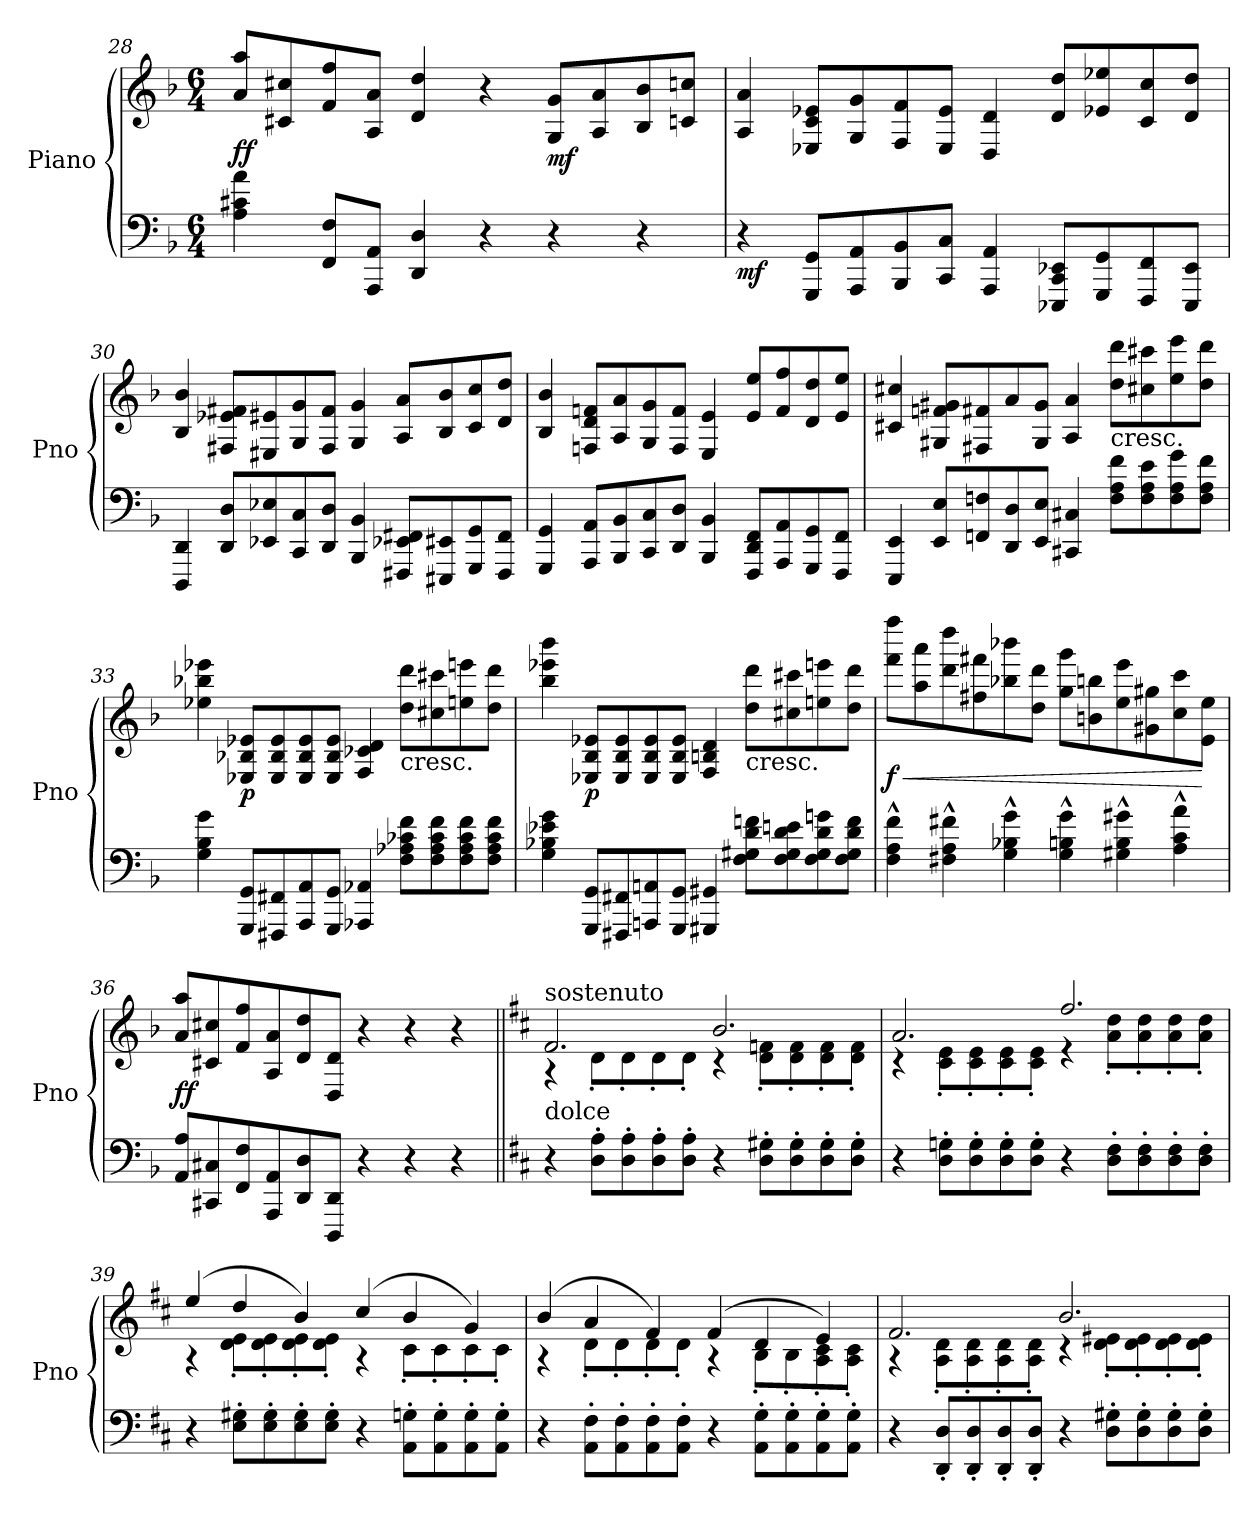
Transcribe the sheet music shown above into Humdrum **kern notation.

**kern	**kern	**dynam
*part1	*part1	*part1
*staff2	*staff1	*staff1/2
*I"Piano	*	*
*I'Pno	*	*
*clefF4	*clefG2	*
*k[b-]	*k[b-]	*
*F:	*F:	*
*M6/4	*M6/4	*
=28	=28	=28
!	!	!LO:DY:b
4A\ 4c#X\ 4a\	8a/ 8aa/L	ff
.	8c#X/ 8cc#X/	.
8FF/ 8F/L	8f/ 8ff/	.
8AAA/ 8AA/J	8A/ 8a/J	.
4DD/ 4D/	4d/ 4dd/	.
4r	4r	.
!	!	!LO:DY:b
4r	8G/ 8g/L	mf
.	8A/ 8a/	.
4r	8B-/ 8b-/	.
.	8cn/ 8ccn/J	.
!!LO:LB:g=z
=29	=29	=29
!	!	!LO:DY:b=2
4r	4A/ 4a/	mf
8GGG/ 8GG/L	8E-X/ 8c/ 8e-X/L	.
8AAA/ 8AA/	8G/ 8g/	.
8BBB-/ 8BB-/	8F/ 8f/	.
8CC/ 8C/J	8E-/ 8e-/J	.
4AAA/ 4AA/	4D/ 4d/	.
8EEE-X/ 8CC/ 8EE-X/L	8d/ 8dd/L	.
8GGG/ 8GG/	8e-X/ 8ee-X/	.
8FFF/ 8FF/	8c/ 8cc/	.
8EEE-/ 8EE-/J	8d/ 8dd/J	.
=30	=30	=30
4DDD/ 4DD/	4B-/ 4b-/	.
8DD/ 8D/L	8F#X/ 8e-X/ 8f#X/L	.
8EE-X/ 8E-X/	8E#X/ 8e#X/	.
8CC/ 8C/	8G/ 8g/	.
8DD/ 8D/J	8F#/ 8f#/J	.
4BBB-/ 4BB-/	4G/ 4g/	.
8FFF#X/ 8EE-X/ 8FF#X/L	8A/ 8a/L	.
8EEE#X/ 8EE#X/	8B-/ 8b-/	.
8GGG/ 8GG/	8c/ 8cc/	.
8FFF#/ 8FF#/J	8d/ 8dd/J	.
=31	=31	=31
4GGG/ 4GG/	4B-/ 4b-/	.
8AAA/ 8AA/L	8Fn/ 8d/ 8fn/L	.
8BBB-/ 8BB-/	8A/ 8a/	.
8CC/ 8C/	8G/ 8g/	.
8DD/ 8D/J	8F/ 8f/J	.
4BBB-/ 4BB-/	4E/ 4e/	.
8FFF/ 8DD/ 8FF/L	8e/ 8ee/L	.
8AAA/ 8AA/	8f/ 8ff/	.
8GGG/ 8GG/	8d/ 8dd/	.
8FFF/ 8FF/J	8e/ 8ee/J	.
=32	=32	=32
4EEE/ 4EE/	4c#X/ 4cc#X/	.
8EE/ 8E/L	8G#X/ 8fn/ 8g#X/L	.
8FFn/ 8Fn/	8F#X/ 8f#X/	.
8DD/ 8D/	8a/	.
8EE/ 8E/J	8G#/ 8g#/J	.
4CC#X/ 4C#X/	4A/ 4a/	.
!	!LO:TX:b:t=cresc.	!
8F\ 8A\ 8f\L	8dd\ 8ddd\L	.
8F\ 8A\ 8e\	8cc#X\ 8ccc#X\	.
8F\ 8A\ 8g\	8ee\ 8eee\	.
8F\ 8A\ 8f\J	8dd\ 8ddd\J	.
!!LO:LB:g=z
=33	=33	=33
4G\ 4B-\ 4g\	4ee-X\ 4bb-X\ 4eee-X\	.
!	!	!LO:DY:b
8GGG/ 8GG/L	8E-X/ 8B-X/ 8e-X/L	p
8FFF#X/ 8FF#X/	8E-/ 8B-/ 8e-/	.
8AAA/ 8AA/	8E-/ 8B-/ 8e-/	.
8GGG/ 8GG/J	8E-/ 8B-/ 8e-/J	.
4AAA-X/ 4AA-X/	4F/ 4c-X/ 4d/	.
!	!LO:TX:b:t=cresc.	!
8F\ 8A-X\ 8c-X\ 8f\L	8dd\ 8ddd\L	.
8F\ 8A-\ 8c-\ 8f\	8cc#X\ 8ccc#X\	.
8F\ 8A-\ 8c-\ 8f\	8een\ 8eeen\	.
8F\ 8A-\ 8c-\ 8f\J	8dd\ 8ddd\J	.
=34	=34	=34
4G\ 4B-X\ 4e-X\ 4g\	4bb-\ 4eee-X\ 4bbb-\	.
!	!	!LO:DY:b
8GGG/ 8GG/L	8E-X/ 8B-/ 8e-X/L	p
8FFF#X/ 8FF#X/	8E-/ 8B-/ 8e-/	.
8AAAn/ 8AAn/	8E-/ 8B-/ 8e-/	.
8GGG/ 8GG/J	8E-/ 8B-/ 8e-/J	.
4GGG#X/ 4GG#X/	4F/ 4Bn/ 4d/	.
!	!LO:TX:b:t=cresc.	!
8F\ 8G#X\ 8d\ 8fn\L	8dd\ 8ddd\L	.
8F\ 8G#\ 8d\ 8en\	8cc#X\ 8ccc#X\	.
8F\ 8G#\ 8d\ 8gn\	8een\ 8eeen\	.
8F\ 8G#\ 8d\ 8f\J	8dd\ 8ddd\J	.
!!LO:PB:g=z
=35	=35	=35
!	!	!LO:HP:b
!	!	!LO:DY:n=1:b
4F\^^ 4A\^^ 4f\^^	8fff\ 8ffff\L	< f
.	8aa\ 8aaa\	.
4F#X\^^ 4A\^^ 4f#X\^^	8ddd\ 8dddd\	.
.	8ff#X\ 8fff#X\	.
4G\^^ 4B-X\^^ 4g\^^	8bb-X\ 8bbb-X\	.
.	8dd\ 8ddd\J	.
4G\^^ 4Bn\^^ 4g\^^	8gg\ 8ggg\L	.
.	8bn\ 8bbn\	.
4G#X\^^ 4B\^^ 4g#X\^^	8ee\ 8eee\	.
.	8g#X\ 8gg#X\	.
4A\^^ 4c\^^ 4a\^^	8cc\ 8ccc\	.
.	8e\ 8ee\J	[
=36	=36	=36
!	!	!LO:DY:b
8AA/ 8A/L	8a/ 8aa/L	ff
8CC#X/ 8C#X/	8c#X/ 8cc#X/	.
8FF/ 8F/	8f/ 8ff/	.
8AAA/ 8AA/	8A/ 8a/	.
8DD/ 8D/	8d/ 8dd/	.
8DDD/ 8DD/J	8D/ 8d/J	.
4r	4r	.
4r	4r	.
4r	4r	.
!!LO:LB:g=z
=37||	=37||	=37||
*k[f#c#]	*k[f#c#]	*
*D:	*D:	*
*	*^	*
!	!LO:TX:a:t=sostenuto	!	!
!LO:TX:a:t=dolce	!	!	!
4r	2.f#/	4rA	.
8D\' 8A\'L	.	8d'\L	.
8D\' 8A\'	.	8d'\	.
8D\' 8A\'	.	8d'\	.
8D\' 8A\'J	.	8d'\J	.
4r	2.b/	4rc	.
8D\' 8G#X\'L	.	8d\' 8fn\'L	.
8D\' 8G#\'	.	8d\' 8f\'	.
8D\' 8G#\'	.	8d\' 8f\'	.
8D\' 8G#\'J	.	8d\' 8f\'J	.
=38	=38	=38	=38
4r	2.a/	4rc	.
8D\' 8Gn\'L	.	8c#\' 8e\'L	.
8D\' 8G\'	.	8c#\' 8e\'	.
8D\' 8G\'	.	8c#\' 8e\'	.
8D\' 8G\'J	.	8c#\' 8e\'J	.
4r	2.ff#/	4re	.
8D\' 8F#\'L	.	8a\' 8dd\'L	.
8D\' 8F#\'	.	8a\' 8dd\'	.
8D\' 8F#\'	.	8a\' 8dd\'	.
8D\' 8F#\'J	.	8a\' 8dd\'J	.
=39	=39	=39	=39
4r	(4ee/	4rA	.
8E\' 8G#X\'L	4dd/	8d\' 8e\'L	.
8E\' 8G#\'	.	8d\' 8e\'	.
8E\' 8G#\'	4b/)	8d\' 8e\'	.
8E\' 8G#\'J	.	8d\' 8e\'J	.
4r	(4cc#/	4rA	.
8AA\' 8Gn\'L	4b/	8c#'\L	.
8AA\' 8G\'	.	8c#'\	.
8AA\' 8G\'	4g/)	8c#'\	.
8AA\' 8G\'J	.	8c#'\J	.
=40	=40	=40	=40
4r	(4b/	4rA	.
8AA\' 8F#\'L	4a/	8d'\L	.
8AA\' 8F#\'	.	8d'\	.
8AA\' 8F#\'	4f#/)	8d'\	.
8AA\' 8F#\'J	.	8d'\J	.
4r	(4f#/	4rA	.
8AA\' 8G\'L	4d/	8B'\L	.
8AA\' 8G\'	.	8B'\	.
8AA\' 8G\'	4e/)	8A\' 8c#\'	.
8AA\' 8G\'J	.	8A\' 8c#\'J	.
!!LO:LB:g=z	!!
=41	=41	=41	=41
4r	2.f#/	4rA	.
8DD/' 8D/'L	.	8A\' 8d\'L	.
8DD/' 8D/'	.	8A\' 8d\'	.
8DD/' 8D/'	.	8A\' 8d\'	.
8DD/' 8D/'J	.	8A\' 8d\'J	.
4r	2.b/	4rc	.
8D\' 8G#X\'L	.	8d\' 8e#X\'L	.
8D\' 8G#\'	.	8d\' 8e#\'	.
8D\' 8G#\'	.	8d\' 8e#\'	.
8D\' 8G#\'J	.	8d\' 8e#\'J	.
*	*v	*v	*
=	=	=
*-	*-	*-
